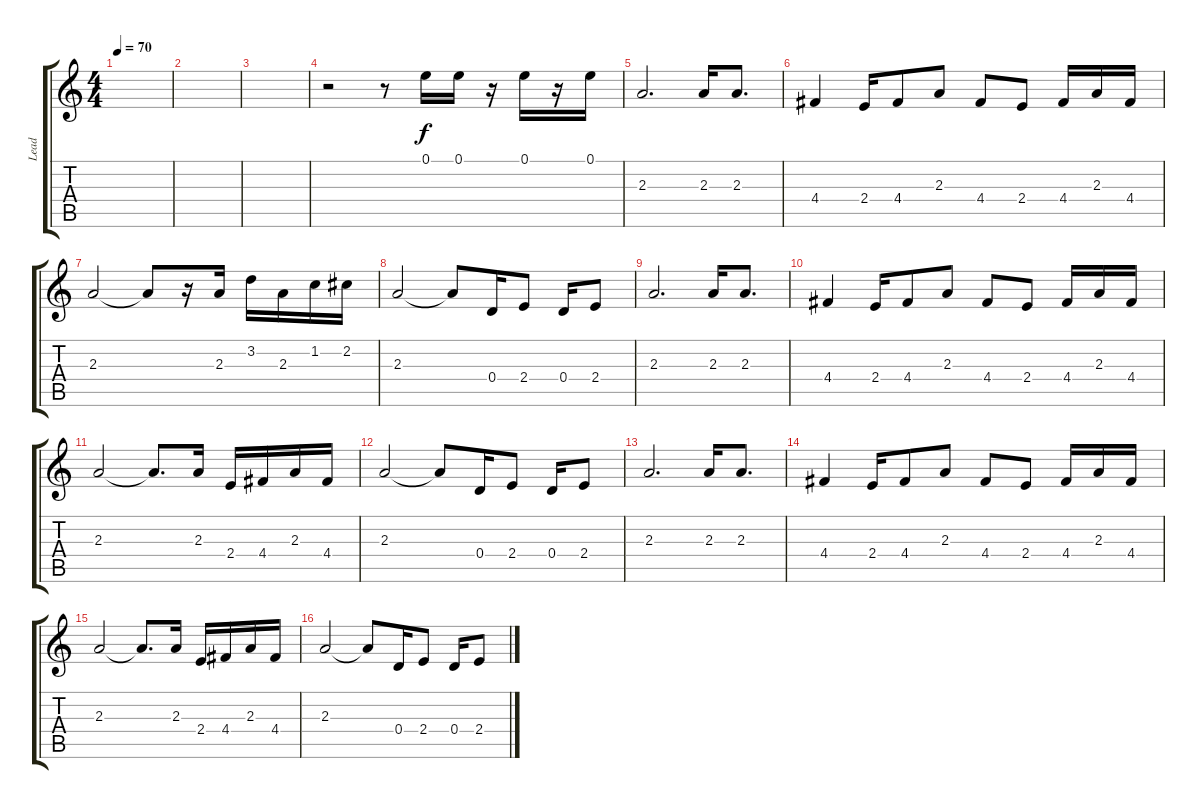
\track ("Lead" "Lead") {instrument distortionguitar}
\staff {score tabs}
\tuning (E4 B3 G3 D3 A2 E2) {hide}
\ts (4 4)
\tempo 70
\clef g2
\ks c
|
|
|
r.2 r.8 0.1.16 0.1.16 r.16 0.1.16 r.16 0.1.16 |
2.3.2{d} 2.3.16 2.3.8{d} |
4.4.4 2.4.16 4.4.8 2.3.8 4.4.8 2.4.8 4.4.16 2.3.16 4.4.16 |
2.3.2 2.3{t}.8 r.16 2.3.16 3.2.16 2.3.16 1.2.16 2.2.16 |
2.3.2 2.3{t}.8 0.4.16 2.4.8 0.4.16 2.4.8 |
2.3.2{d} 2.3.16 2.3.8{d} |
4.4.4 2.4.16 4.4.8 2.3.8 4.4.8 2.4.8 4.4.16 2.3.16 4.4.16 |
2.3.2 2.3{t}.8{d} 2.3.16 2.4.16 4.4.16 2.3.16 4.4.16 |
2.3.2 2.3{t}.8 0.4.16 2.4.8 0.4.16 2.4.8 |
2.3.2{d} 2.3.16 2.3.8{d} |
4.4.4 2.4.16 4.4.8 2.3.8 4.4.8 2.4.8 4.4.16 2.3.16 4.4.16 |
2.3.2 2.3{t}.8{d} 2.3.16 2.4.16 4.4.16 2.3.16 4.4.16 |
2.3.2 2.3{t}.8 0.4.16 2.4.8 0.4.16 2.4.8
